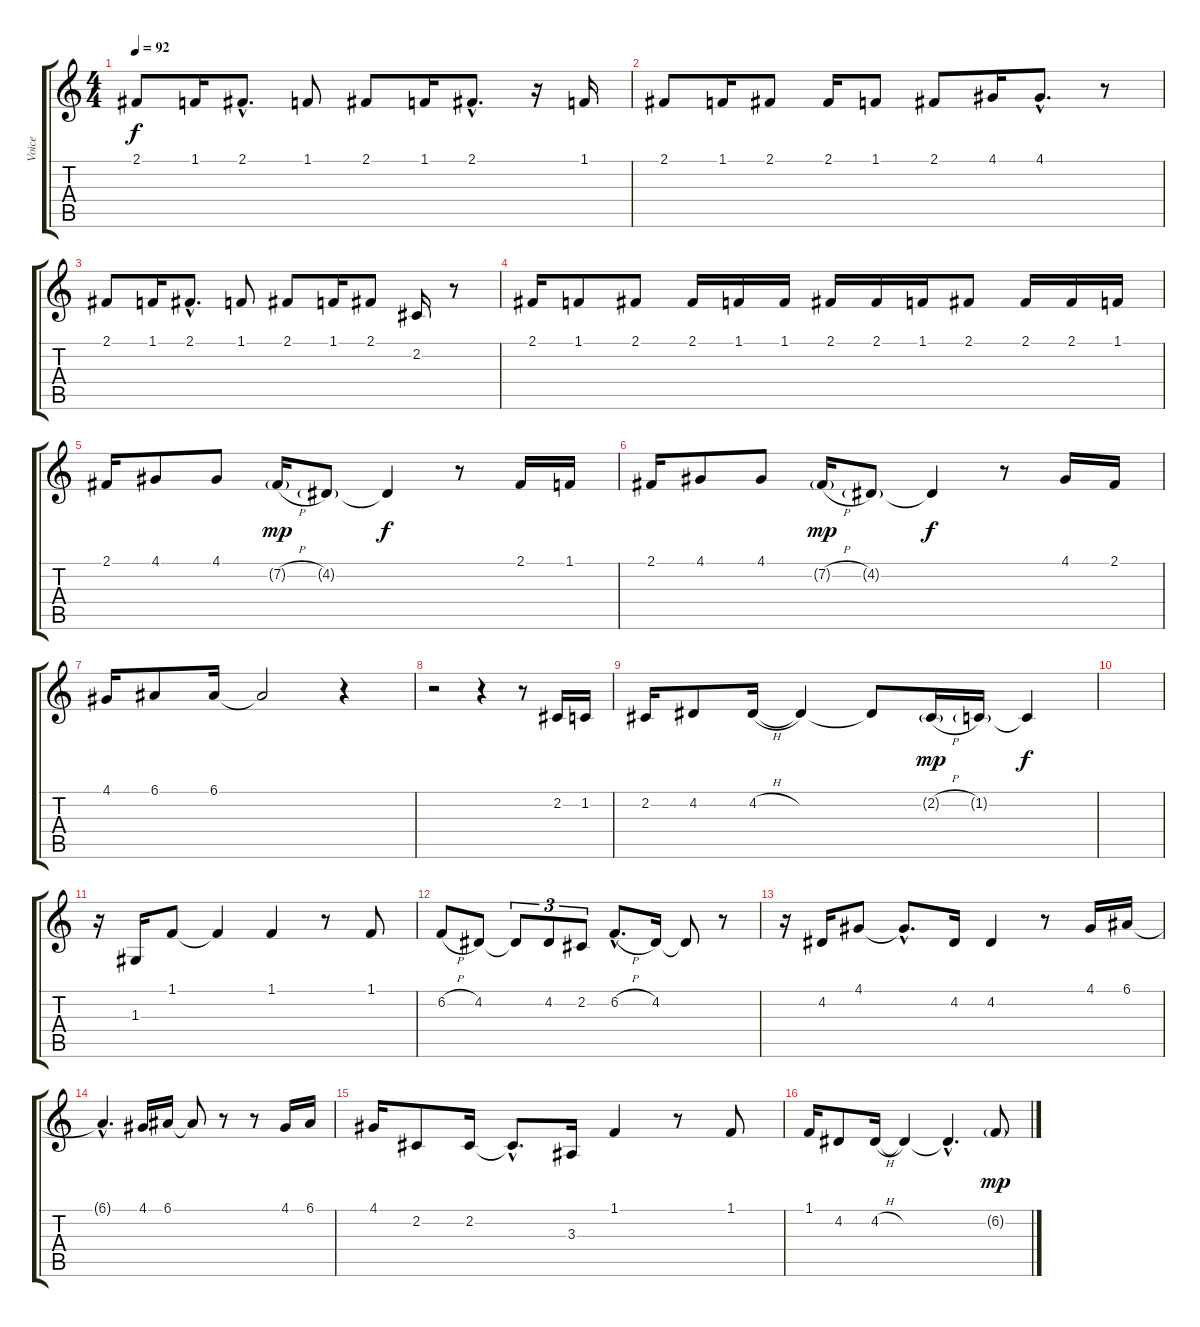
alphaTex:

\track ("Voice" "Voice") {instrument lead2sawtooth}
\staff {score tabs}
\tuning (E4 B3 G3 D3 A2 E2) {hide}
\ts (4 4)
\tempo 92
\clef g2
\ks c
2.1.8{dy f} 1.1.16 2.1{hac}.8{d} 1.1.8 2.1.8 1.1.16 2.1{hac}.8{d} r.16 1.1.16 |
2.1.8 1.1.16 2.1.8 2.1.16 1.1.8 2.1.8 4.1.16 4.1{hac}.8{d} r.8 |
2.1.8 1.1.16 2.1{hac}.8{d} 1.1.8 2.1.8 1.1.16 2.1.8 2.2.16 r.8 |
2.1.16 1.1.8 2.1.8 2.1.16 1.1.16 1.1.16 2.1.16 2.1.16 1.1.16 2.1.8 2.1.16 2.1.16 1.1.16 |
2.1.16 4.1.8 4.1.8 7.2{h g}.16{dy mp} 4.2{g}.8 4.2{t}.4{dy f} r.8 2.1.16 1.1.16 |
2.1.16 4.1.8 4.1.8 7.2{h g}.16{dy mp} 4.2{g}.8 4.2{t}.4{dy f} r.8 4.1.16 2.1.16 |
4.1.16 6.1.8 6.1.16 6.1{t}.2 r.4 |
r.2 r.4 r.8 2.2.16 1.2.16 |
2.2.16 4.2.8 4.2{h}.16 4.2{t}.4 4.2{t}.8 2.2{h g}.16{dy mp} 1.2{g}.16 1.2{t}.4{dy f} |
|
r.16 1.3.16 1.1.8 1.1{t}.4 1.1.4 r.8 1.1.8 |
6.2{h}.8 4.2.8 4.2{t}.8{tu (3 2)} 4.2.8{tu (3 2)} 2.2.8{tu (3 2)} 6.2{h hac}.8{d} 4.2.16 4.2{t}.8 r.8 |
r.16 4.2.16 4.1.8 4.1{hac t}.8{d} 4.2.16 4.2.4 r.8 4.1.16 6.1.16 |
6.1{hac t}.4{d} 4.1.16 6.1.16 6.1{t}.8 r.8 r.8 4.1.16 6.1.16 |
4.1.16 2.2.8 2.2.16 2.2{hac t}.8{d} 3.3.16 1.1.4 r.8 1.1.8 |
1.1.16 4.2.8 4.2{h}.16 4.2{t}.4 4.2{hac t}.4{d} 6.2{g}.8{dy mp}
